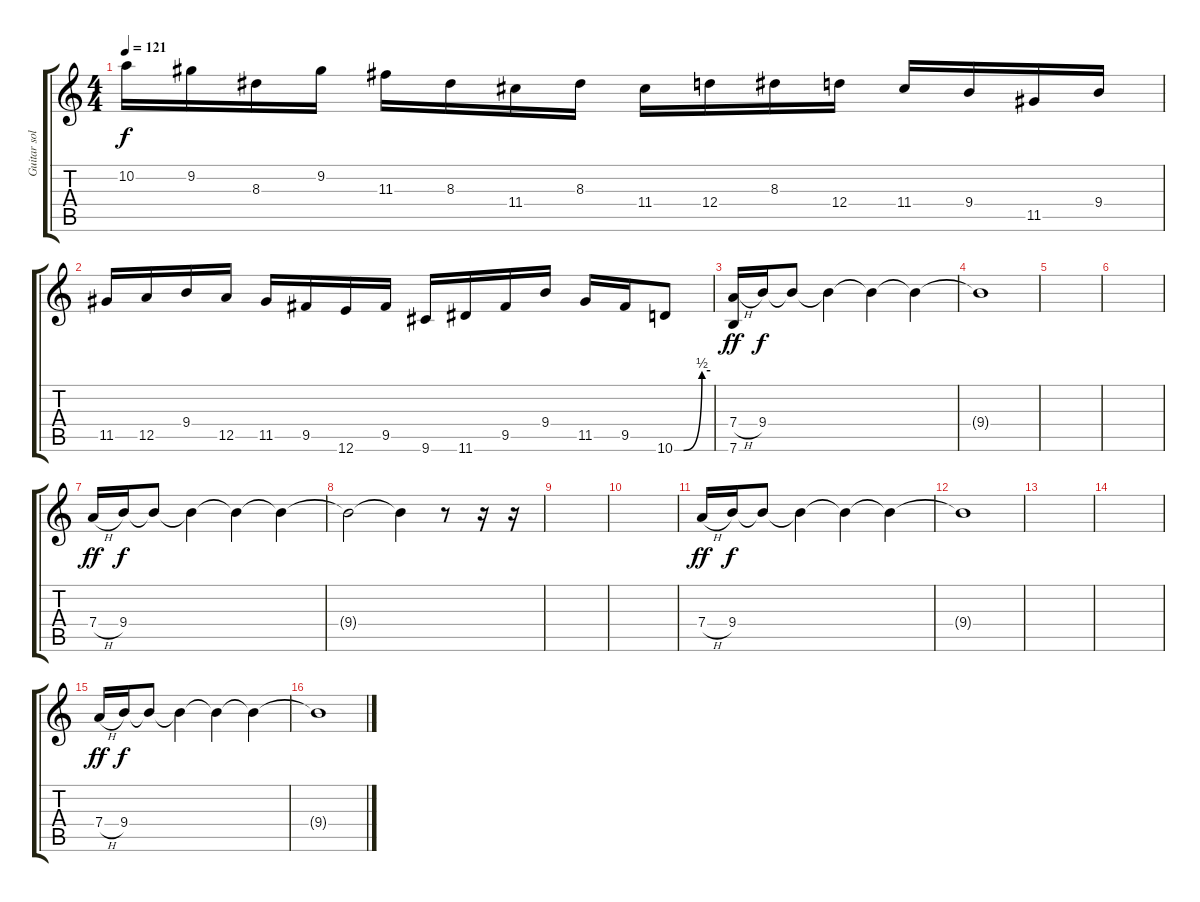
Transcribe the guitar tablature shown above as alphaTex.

\track ("Guitar solo" "Guitar sol") {instrument overdrivenguitar}
\staff {score tabs}
\tuning (E4 B3 G3 D3 A2 E2) {hide}
\ts (4 4)
\tempo 121
\clef g2
\ks c
10.2.16{dy f} 9.2.16 8.3.16 9.2.16 11.3.16 8.3.16 11.4.16 8.3.16 11.4.16 12.4.16 8.3.16 12.4.16 11.4.16 9.4.16 11.5.16 9.4.16 |
11.5.16 12.5.16 9.4.16 12.5.16 11.5.16 9.5.16 12.6.16 9.5.16 9.6.16 11.6.16 9.5.16 9.4.16 11.5.16 9.5.16 10.6{be (custom 0 0 15 0 46 2 60 2)}.8 |
(7.4{h} 7.6).16{dy ff} 9.4.16{dy f} 9.4{t}.8 9.4{t}.4 9.4{t}.4 9.4{t}.4 |
9.4{t}.1 |
|
|
7.4{h}.16{dy ff} 9.4.16{dy f} 9.4{t}.8 9.4{t}.4 9.4{t}.4 9.4{t}.4 |
9.4{t}.2 9.4{t}.4 r.8 r.16 r.16 |
|
|
7.4{h}.16{dy ff} 9.4.16{dy f} 9.4{t}.8 9.4{t}.4 9.4{t}.4 9.4{t}.4 |
9.4{t}.1 |
|
|
7.4{h}.16{dy ff} 9.4.16{dy f} 9.4{t}.8 9.4{t}.4 9.4{t}.4 9.4{t}.4 |
9.4{t}.1
